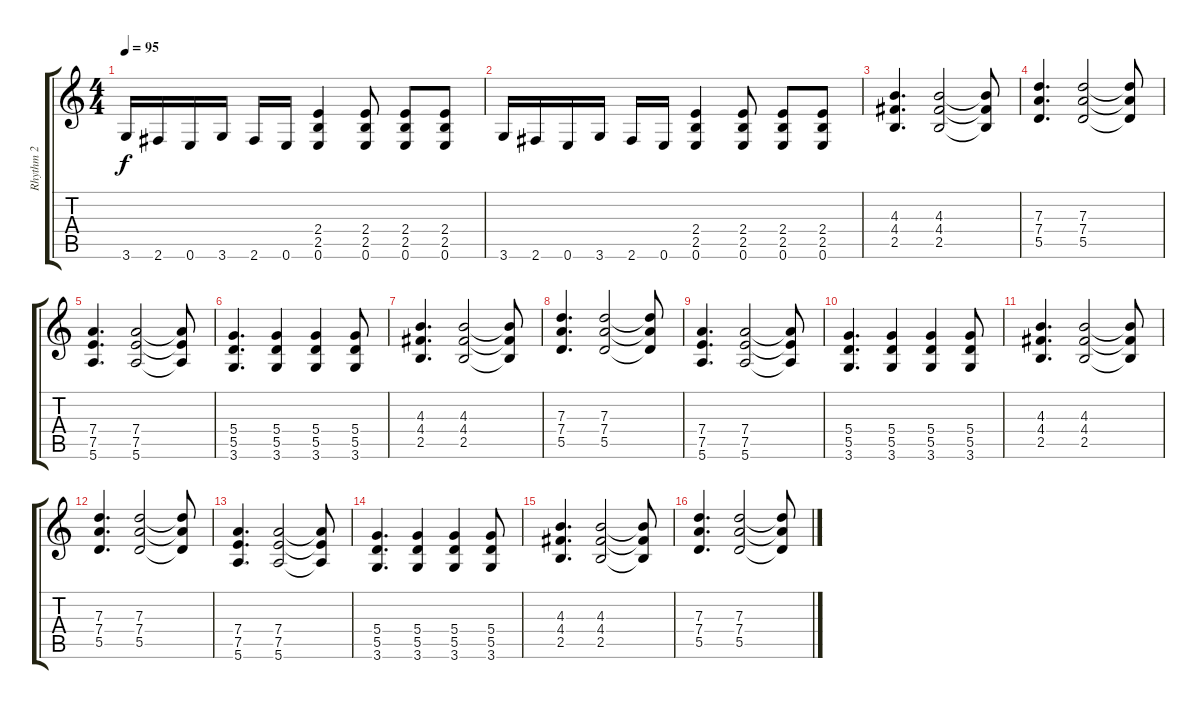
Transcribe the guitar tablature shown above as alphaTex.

\track ("Rhythm 2" "Rhythm 2") {instrument overdrivenguitar}
\staff {score tabs}
\tuning (E4 B3 G3 D3 A2 E2) {hide}
\ts (4 4)
\tempo 95
\clef g2
\ks c
3.6.16{dy f} 2.6.16 0.6.16 3.6.16 2.6.16 0.6.16 (2.4 2.5 0.6).4 (2.4 2.5 0.6).8 (2.4 2.5 0.6).8 (2.4 2.5 0.6).8 |
3.6.16 2.6.16 0.6.16 3.6.16 2.6.16 0.6.16 (2.4 2.5 0.6).4 (2.4 2.5 0.6).8 (2.4 2.5 0.6).8 (2.4 2.5 0.6).8 |
(4.3 4.4 2.5).4{d} (4.3 4.4 2.5).2 (4.3{t} 4.4{t} 2.5{t}).8 |
(7.3 7.4 5.5).4{d} (7.3 7.4 5.5).2 (7.3{t} 7.4{t} 5.5{t}).8 |
(7.4 7.5 5.6).4{d} (7.4 7.5 5.6).2 (7.4{t} 7.5{t} 5.6{t}).8 |
(5.4 5.5 3.6).4{d} (5.4 5.5 3.6).4 (5.4 5.5 3.6).4 (5.4 5.5 3.6).8 |
(4.3 4.4 2.5).4{d} (4.3 4.4 2.5).2 (4.3{t} 4.4{t} 2.5{t}).8 |
(7.3 7.4 5.5).4{d} (7.3 7.4 5.5).2 (7.3{t} 7.4{t} 5.5{t}).8 |
(7.4 7.5 5.6).4{d} (7.4 7.5 5.6).2 (7.4{t} 7.5{t} 5.6{t}).8 |
(5.4 5.5 3.6).4{d} (5.4 5.5 3.6).4 (5.4 5.5 3.6).4 (5.4 5.5 3.6).8 |
(4.3 4.4 2.5).4{d} (4.3 4.4 2.5).2 (4.3{t} 4.4{t} 2.5{t}).8 |
(7.3 7.4 5.5).4{d} (7.3 7.4 5.5).2 (7.3{t} 7.4{t} 5.5{t}).8 |
(7.4 7.5 5.6).4{d} (7.4 7.5 5.6).2 (7.4{t} 7.5{t} 5.6{t}).8 |
(5.4 5.5 3.6).4{d} (5.4 5.5 3.6).4 (5.4 5.5 3.6).4 (5.4 5.5 3.6).8 |
(4.3 4.4 2.5).4{d} (4.3 4.4 2.5).2 (4.3{t} 4.4{t} 2.5{t}).8 |
(7.3 7.4 5.5).4{d} (7.3 7.4 5.5).2 (7.3{t} 7.4{t} 5.5{t}).8
